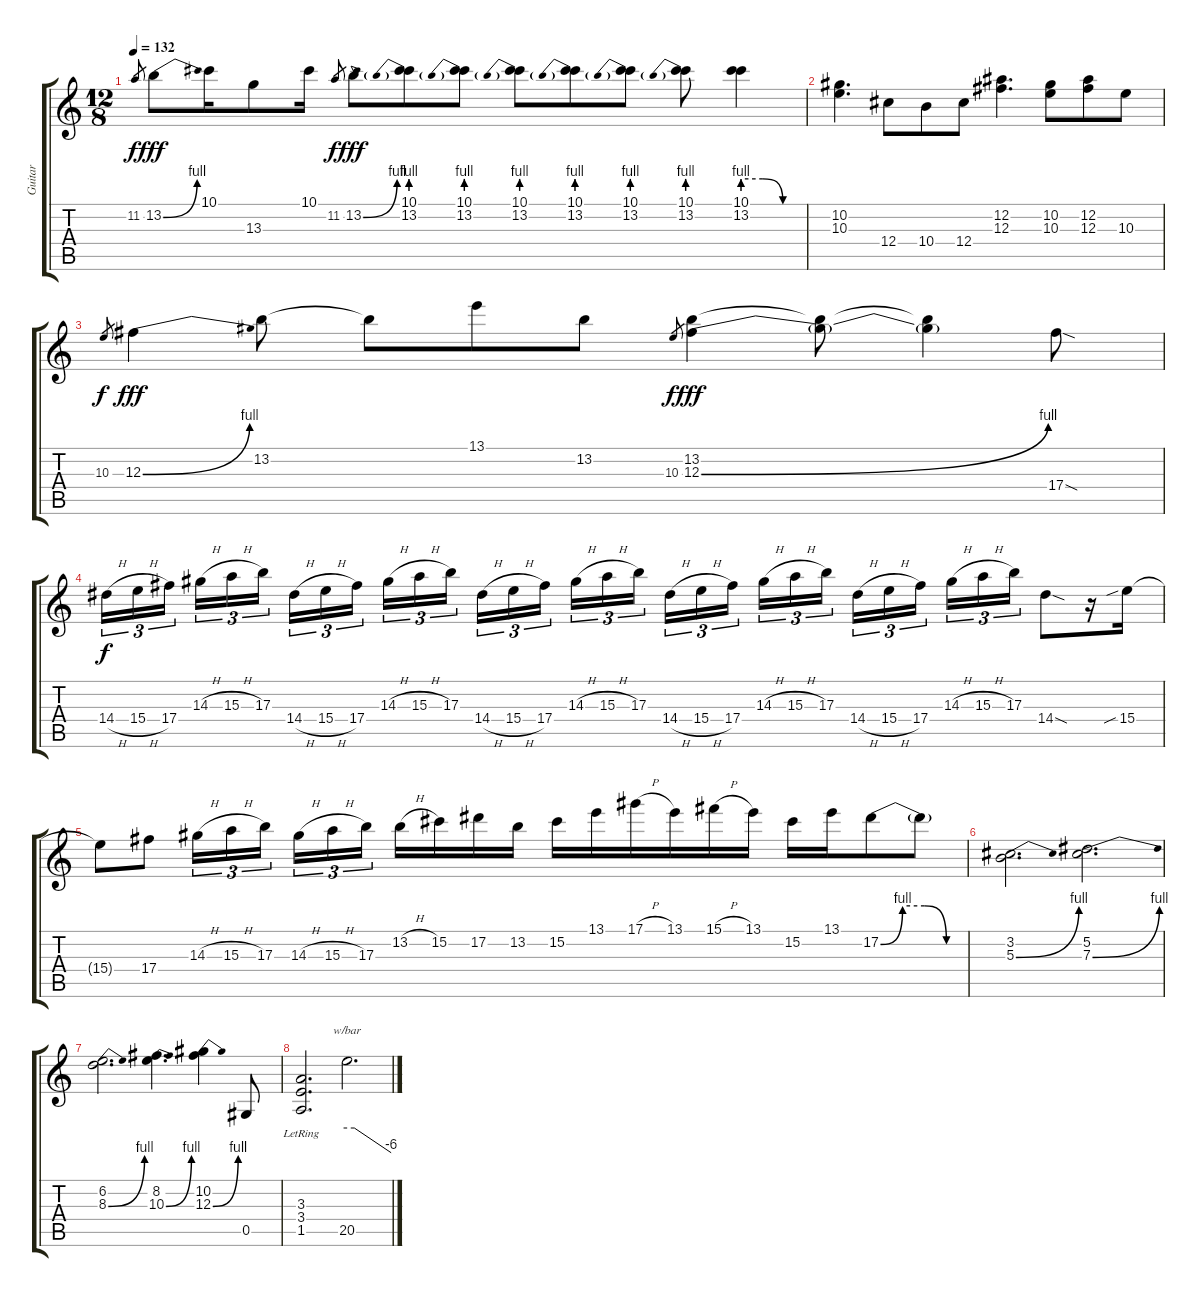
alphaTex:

\track ("Guitar" "Guitar") {instrument distortionguitar}
\staff {score tabs}
\tuning (Eb4 Bb3 Gb3 Db3 Ab2 Db2) {hide}
\ts (12 8)
\tempo 132
\clef g2
\ks c
11.2.8{gr dy f} 13.2{be (bend 0 0 60 4)}.8{dy fff} 10.1.16 13.3.8 10.1.16 11.2.8{gr dy f} 13.2{be (bend 0 0 60 4)}.8{dy fff} (10.1 13.2{be (prebend 0 4 60 4)}).8 (10.1 13.2{be (prebend 0 4 60 4)}).8 (10.1 13.2{be (prebend 0 4 60 4)}).8 (10.1 13.2{be (prebend 0 4 60 4)}).8 (10.1 13.2{be (prebend 0 4 60 4)}).8 (10.1 13.2{be (prebend 0 4 60 4)}).8 (10.1 13.2{be (custom 0 4 20 4 40 0 60 0)}).4 |
(10.2 10.3).4{d} 12.4.8 10.4.8 12.4.8 (12.2 12.3).4{d} (10.2 10.3).8 (12.2 12.3).8 10.3.8 |
10.3.8{gr dy f} 12.3{be (bend 0 0 60 4)}.4{dy fff} 13.2.8 13.2{t}.8 13.1.8 13.2.8 10.3.8{gr dy f} (13.2 12.3{be (bend 0 0 60 4)}).4{dy fff} (13.2{t} 12.3{t}).8 (13.2{t} 12.3{t}).4 17.4{sod}.8 |
14.4{h}.16{tu (3 2) dy f} 15.4{h}.16{tu (3 2)} 17.4.16{tu (3 2) beam splitsecondary} 14.3{h}.16{tu (3 2)} 15.3{h}.16{tu (3 2)} 17.3.16{tu (3 2) beam splitsecondary} 14.4{h}.16{tu (3 2)} 15.4{h}.16{tu (3 2)} 17.4.16{tu (3 2)} 14.3{h}.16{tu (3 2)} 15.3{h}.16{tu (3 2)} 17.3.16{tu (3 2) beam splitsecondary} 14.4{h}.16{tu (3 2)} 15.4{h}.16{tu (3 2)} 17.4.16{tu (3 2) beam splitsecondary} 14.3{h}.16{tu (3 2)} 15.3{h}.16{tu (3 2)} 17.3.16{tu (3 2)} 14.4{h}.16{tu (3 2)} 15.4{h}.16{tu (3 2)} 17.4.16{tu (3 2) beam splitsecondary} 14.3{h}.16{tu (3 2)} 15.3{h}.16{tu (3 2)} 17.3.16{tu (3 2) beam splitsecondary} 14.4{h}.16{tu (3 2)} 15.4{h}.16{tu (3 2)} 17.4.16{tu (3 2)} 14.3{h}.16{tu (3 2)} 15.3{h}.16{tu (3 2)} 17.3.16{tu (3 2)} 14.4{sod}.8 r.16 15.4{sib}.16 |
15.4{t}.8 17.4.8 14.3{h}.16{tu (3 2)} 15.3{h}.16{tu (3 2)} 17.3.16{tu (3 2)} 14.3{h}.16{tu (3 2)} 15.3{h}.16{tu (3 2)} 17.3.16{tu (3 2) beam splitsecondary} 13.2{h}.16 15.2.16 17.2.16 13.2.16 15.2.16 13.1.16 17.1{h}.16 13.1.16 15.1{h}.16 13.1.16 15.2.16 13.1.16 17.2{be (custom 0 0 15 4 30 4 45 0 60 0)}.8 17.2{t}.8 |
(3.2 5.3{be (bend 0 0 60 4)}).2{d} (5.2 7.3{be (bend 0 0 60 4)}).2{d} |
(6.2 8.3{be (bend 0 0 60 4)}).2{d} (8.2 10.3{be (bend 0 0 60 4)}).4{d} (10.2 12.3{be (bend 0 0 60 4)}).4 0.5.8 |
(3.3{lr} 3.4{lr} 1.5{lr}).2{d} 20.5.2{d tbe (custom default 0 0 10 0 60 -24)}
